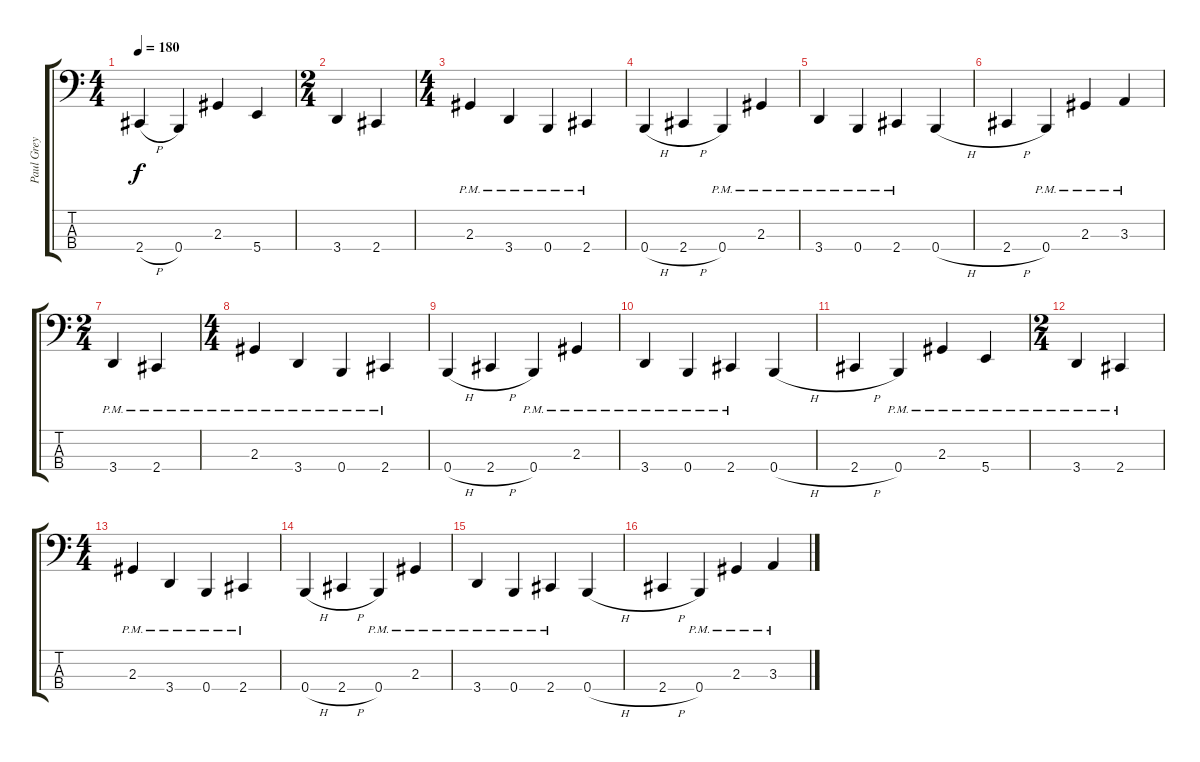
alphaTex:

\track ("Paul Grey" "Paul Grey") {instrument electricbassfinger}
\staff {score tabs}
\tuning (E2 B1 Gb1 B0) {hide}
\ts (4 4)
\tempo 180
\clef f4
\ks c
2.4{h}.4{dy f} 0.4.4 2.3.4 5.4.4 |
\ts (2 4)
3.4.4 2.4.4 |
\ts (4 4)
2.3{pm}.4 3.4{pm}.4 0.4{pm}.4 2.4{pm}.4 |
0.4{h}.4 2.4{h}.4 0.4{pm}.4 2.3{pm}.4 |
3.4{pm}.4 0.4{pm}.4 2.4{pm}.4 0.4{h}.4 |
2.4{h}.4 0.4{pm}.4 2.3{pm}.4 3.3{pm}.4 |
\ts (2 4)
3.4{pm}.4 2.4{pm}.4 |
\ts (4 4)
2.3{pm}.4 3.4{pm}.4 0.4{pm}.4 2.4{pm}.4 |
0.4{h}.4 2.4{h}.4 0.4{pm}.4 2.3{pm}.4 |
3.4{pm}.4 0.4{pm}.4 2.4{pm}.4 0.4{h}.4 |
2.4{h}.4 0.4{pm}.4 2.3{pm}.4 5.4{pm}.4 |
\ts (2 4)
3.4{pm}.4 2.4{pm}.4 |
\ts (4 4)
2.3{pm}.4 3.4{pm}.4 0.4{pm}.4 2.4{pm}.4 |
0.4{h}.4 2.4{h}.4 0.4{pm}.4 2.3{pm}.4 |
3.4{pm}.4 0.4{pm}.4 2.4{pm}.4 0.4{h}.4 |
2.4{h}.4 0.4{pm}.4 2.3{pm}.4 3.3{pm}.4
